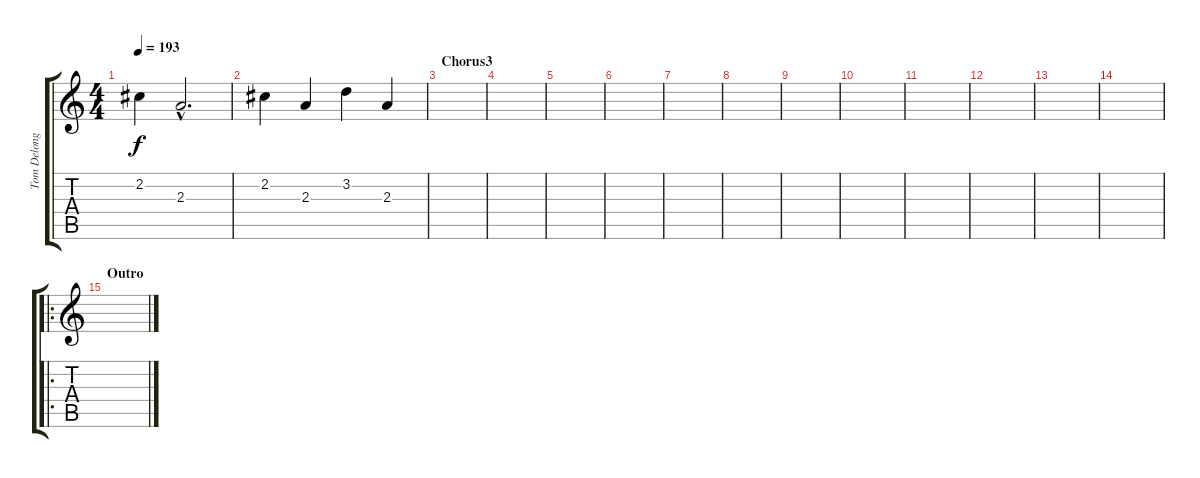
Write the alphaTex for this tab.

\track ("Tom Delong ( Clean)" "Tom Delong") {instrument electricguitarclean}
\staff {score tabs}
\tuning (E4 B3 G3 D3 A2 E2) {hide}
\ts (4 4)
\tempo 193
\clef g2
\ks c
2.2.4{dy f} 2.3{hac}.2{d} |
2.2.4 2.3.4 3.2.4 2.3.4 |
\section ("" "Chorus3")
|
|
|
|
|
|
|
|
|
|
|
|
\ro
\section ("" "Outro")
